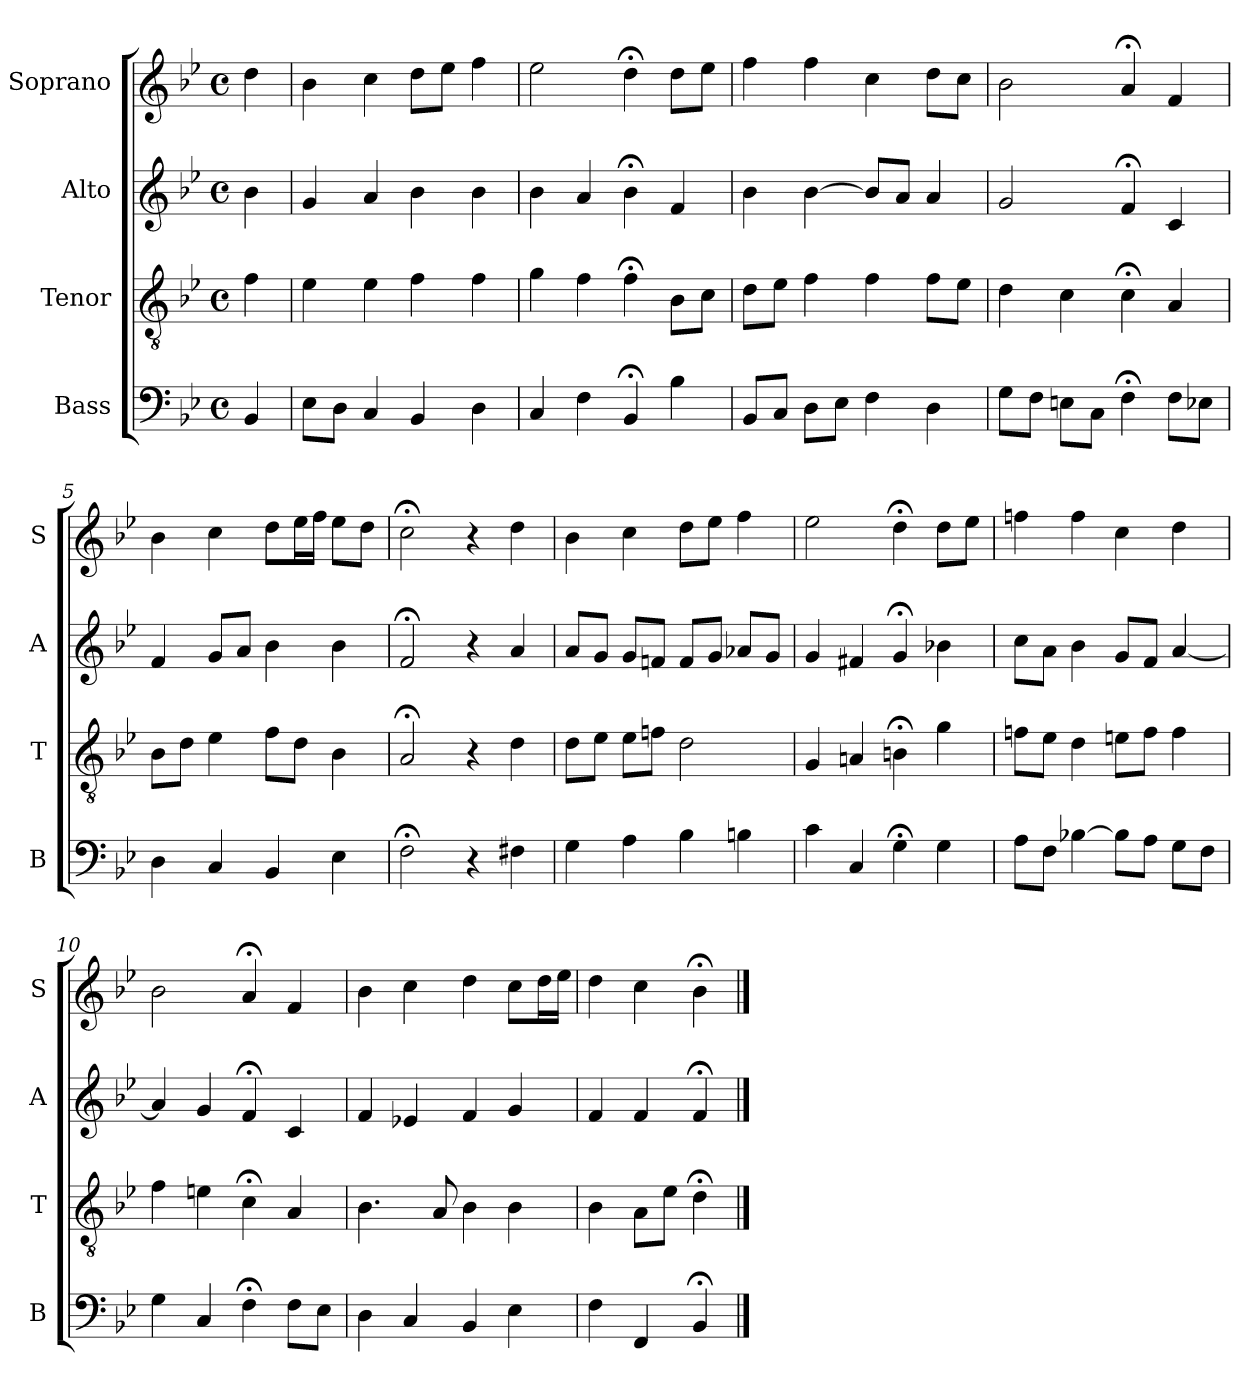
**kern	**kern	**kern	**kern
*part4	*part3	*part2	*part1
*staff4	*staff3	*staff2	*staff1
*I"Bass	*I"Tenor	*I"Alto	*I"Soprano
*I'B	*I'T	*I'A	*I'S
*clefF4	*clefGv2	*clefG2	*clefG2
*k[b-e-]	*k[b-e-]	*k[b-e-]	*k[b-e-]
*B-:	*B-:	*B-:	*B-:
*M4/4	*M4/4	*M4/4	*M4/4
*met(c)	*met(c)	*met(c)	*met(c)
*MM100	*MM100	*MM100	*MM100
=	=	=	=
4BB-	4f	4b-	4dd
=1	=1	=1	=1
8E-L	4e-	4g	4b-
8DJ	.	.	.
4C	4e-	4a	4cc
4BB-	4f	4b-	8ddL
.	.	.	8ee-J
4D	4f	4b-	4ff
=2	=2	=2	=2
4C	4g	4b-	2ee-
4F	4f	4a	.
4BB-;<	4f;<	4b-;<	4dd;<
4B-	8B-L	4f	8ddL
.	8cJ	.	8ee-J
=3	=3	=3	=3
8BB-L	8dL	4b-	4ff
8CJ	8e-J	.	.
8DL	4f	[4b-	4ff
8E-J	.	.	.
4F	4f	8b-L]	4cc
.	.	8aJ	.
4D	8fL	4a	8ddL
.	8e-J	.	8ccJ
=4	=4	=4	=4
8GL	4d	2g	2b-
8FJ	.	.	.
8EnL	4c	.	.
8CJ	.	.	.
4F;<	4c;<	4f;<	4a;<
8FL	4Ai	4c	4fi
8E-XJ	.	.	.
=5	=5	=5	=5
4D	8B-iL	4f	4b-i
.	8dJ	.	.
4C	4e-	8gL	4cc
.	.	8aJ	.
4BB-	8fL	4b-	8ddL
.	8dJ	.	16ee-L
.	.	.	16ffJJ
4E-	4B-	4b-	8ee-L
.	.	.	8ddJ
=6	=6	=6	=6
2F;<	2A;<	2f;<	2cc;<
4r	4r	4r	4r
4F#X	4d	4a	4dd
=7	=7	=7	=7
4G	8dL	8aL	4b-
.	8e-J	8gJ	.
4A	8e-L	8gL	4cc
.	8fnJ	8fnJ	.
4B-	2d	8fL	8ddL
.	.	8gJ	8ee-J
4Bn	.	8a-XL	4ff
.	.	8gJ	.
=8	=8	=8	=8
4c	4G	4g	2ee-
4C	4An	4f#X	.
4G;<	4Bn;<	4g;<	4dd;<
4G	4g	4b-X	8ddL
.	.	.	8ee-J
=9	=9	=9	=9
8AL	8fnL	8ccL	4ffn
8FJ	8e-J	8aJ	.
[4B-X	4d	4b-	4ff
8B-L]	8enL	8gL	4cc
8AJ	8fJ	8fJ	.
8GL	4f	[4a	4dd
8FJ	.	.	.
=10	=10	=10	=10
4G	4f	4a]	2b-
4C	4en	4g	.
4F;<	4c;<	4f;<	4a;<
8FL	4Ai	4c	4fi
8E-J	.	.	.
=11	=11	=11	=11
4D	4.B-i	4f	4b-i
4C	.	4e-X	4cc
.	8A	.	.
4BB-	4B-	4f	4dd
4E-	4B-	4g	8ccL
.	.	.	16ddL
.	.	.	16ee-JJ
=12	=12	=12	=12
4F	4B-	4f	4dd
4FF	8AL	4f	4cc
.	8e-J	.	.
4BB-;<	4d;<	4f;<	4b-;<
==	==	==	==
*-	*-	*-	*-
